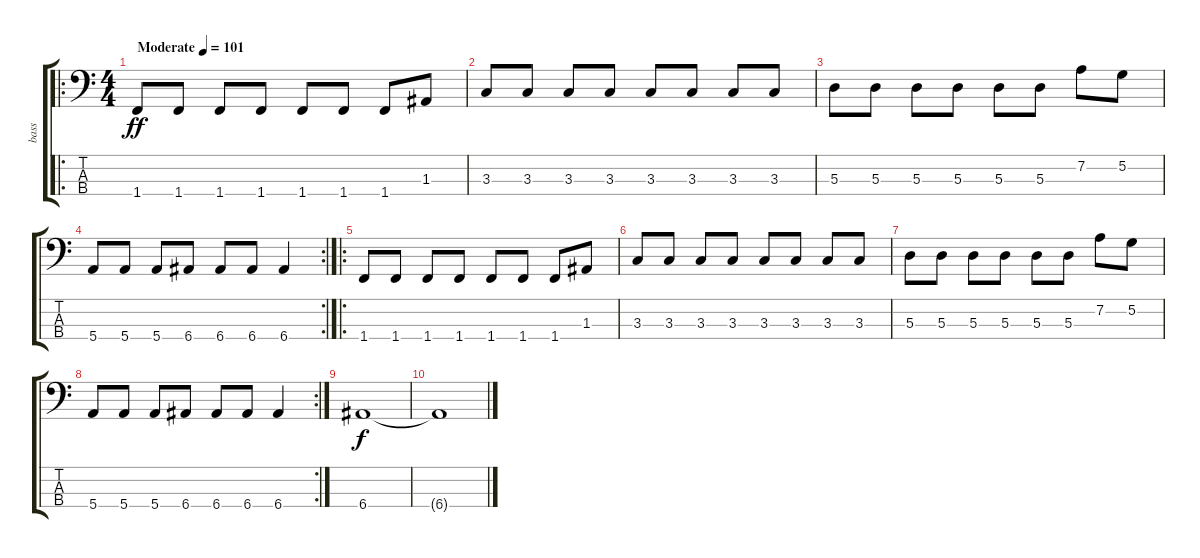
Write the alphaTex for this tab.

\track ("bass" "bass") {instrument electricbasspick}
\staff {score tabs}
\tuning (G2 D2 A1 E1) {hide}
\ro
\ts (4 4)
\tempo (101 "Moderate")
\clef f4
\ks c
1.4.8{dy ff instrument electricbasspick} 1.4.8 1.4.8 1.4.8 1.4.8 1.4.8 1.4.8 1.3.8 |
3.3.8 3.3.8 3.3.8 3.3.8 3.3.8 3.3.8 3.3.8 3.3.8 |
5.3.8 5.3.8 5.3.8 5.3.8 5.3.8 5.3.8 7.2.8 5.2.8 |
\rc 2
5.4.8 5.4.8 5.4.8 6.4.8 6.4.8 6.4.8 6.4.4 |
\ro
1.4.8 1.4.8 1.4.8 1.4.8 1.4.8 1.4.8 1.4.8 1.3.8 |
3.3.8 3.3.8 3.3.8 3.3.8 3.3.8 3.3.8 3.3.8 3.3.8 |
5.3.8 5.3.8 5.3.8 5.3.8 5.3.8 5.3.8 7.2.8 5.2.8 |
\rc 2
5.4.8 5.4.8 5.4.8 6.4.8 6.4.8 6.4.8 6.4.4 |
6.4.1{dy f} |
6.4{t}.1
